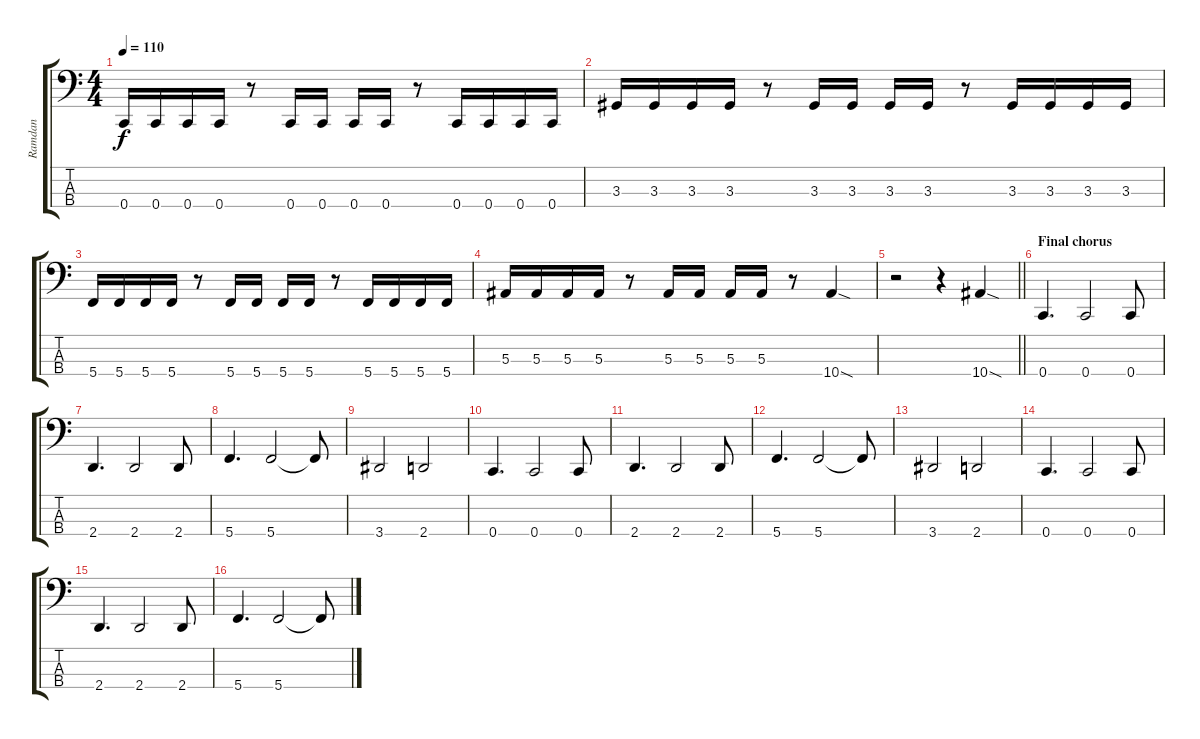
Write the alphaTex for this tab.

\track ("Ramdan" "Ramdan") {instrument electricbasspick}
\staff {score tabs}
\tuning (Eb2 Bb1 F1 C1) {hide}
\ts (4 4)
\tempo 110
\clef f4
\ks c
0.4.16{dy f} 0.4.16 0.4.16 0.4.16 r.8 0.4.16 0.4.16 0.4.16 0.4.16 r.8 0.4.16 0.4.16 0.4.16 0.4.16 |
3.3.16 3.3.16 3.3.16 3.3.16 r.8 3.3.16 3.3.16 3.3.16 3.3.16 r.8 3.3.16 3.3.16 3.3.16 3.3.16 |
5.4.16 5.4.16 5.4.16 5.4.16 r.8 5.4.16 5.4.16 5.4.16 5.4.16 r.8 5.4.16 5.4.16 5.4.16 5.4.16 |
5.3.16 5.3.16 5.3.16 5.3.16 r.8 5.3.16 5.3.16 5.3.16 5.3.16 r.8 10.4{sod}.4 |
\barLineRight lightlight
r.2 r.4 10.4{sod}.4 |
\section ("" "Final chorus")
0.4.4{d} 0.4.2 0.4.8 |
2.4.4{d} 2.4.2 2.4.8 |
5.4.4{d} 5.4.2 5.4{t}.8 |
3.4.2 2.4.2 |
0.4.4{d} 0.4.2 0.4.8 |
2.4.4{d} 2.4.2 2.4.8 |
5.4.4{d} 5.4.2 5.4{t}.8 |
3.4.2 2.4.2 |
0.4.4{d} 0.4.2 0.4.8 |
2.4.4{d} 2.4.2 2.4.8 |
5.4.4{d} 5.4.2 5.4{t}.8
